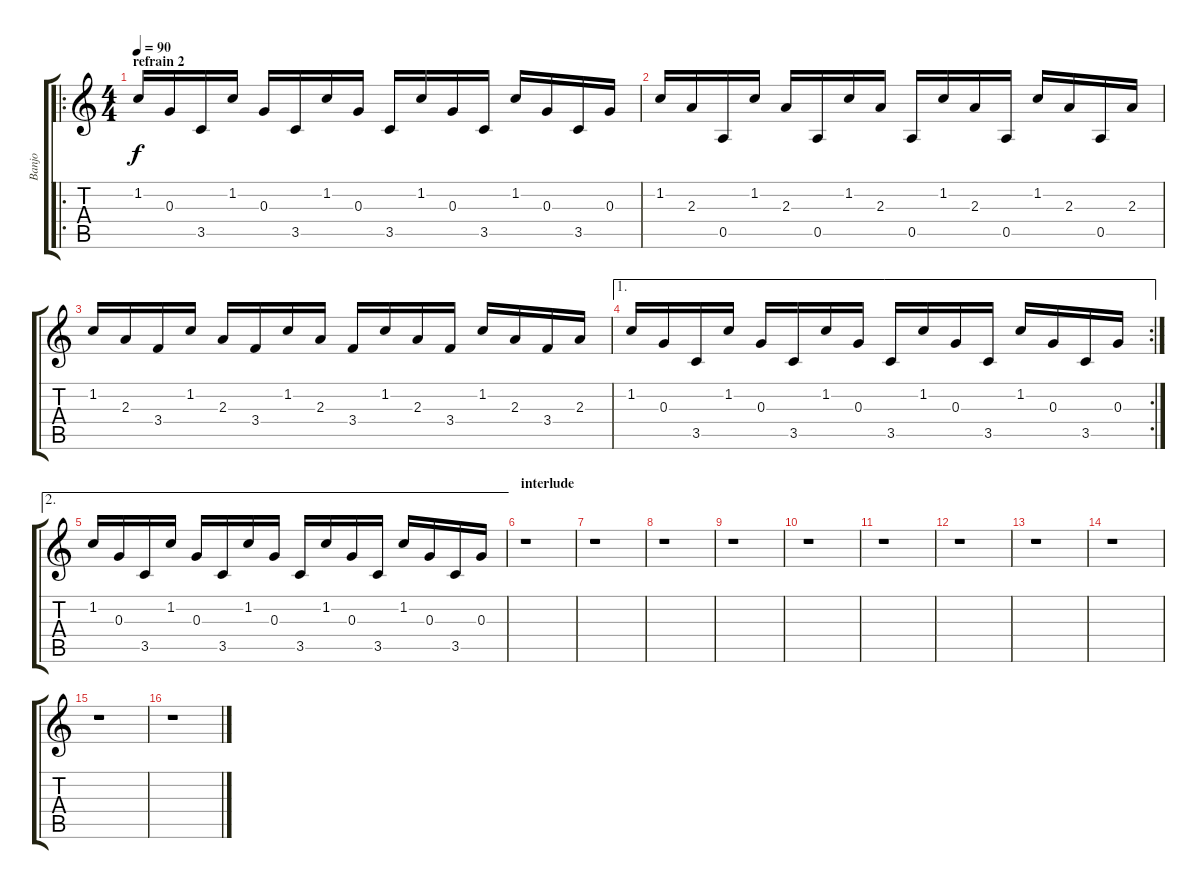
\track ("Banjo" "Banjo") {instrument banjo}
\staff {score tabs}
\tuning (E4 B3 G3 D3 A2 E2) {hide}
\displaytranspose 12
\ro
\ts (4 4)
\section ("" "refrain 2")
\tempo 90
\clef g2
\ks c
1.2.16{dy f} 0.3.16 3.5.16 1.2.16 0.3.16 3.5.16 1.2.16 0.3.16 3.5.16 1.2.16 0.3.16 3.5.16 1.2.16 0.3.16 3.5.16 0.3.16 |
1.2.16 2.3.16 0.5.16 1.2.16 2.3.16 0.5.16 1.2.16 2.3.16 0.5.16 1.2.16 2.3.16 0.5.16 1.2.16 2.3.16 0.5.16 2.3.16 |
1.2.16 2.3.16 3.4.16 1.2.16 2.3.16 3.4.16 1.2.16 2.3.16 3.4.16 1.2.16 2.3.16 3.4.16 1.2.16 2.3.16 3.4.16 2.3.16 |
\ae 1
\rc 2
1.2.16 0.3.16 3.5.16 1.2.16 0.3.16 3.5.16 1.2.16 0.3.16 3.5.16 1.2.16 0.3.16 3.5.16 1.2.16 0.3.16 3.5.16 0.3.16 |
\ae 2
1.2.16 0.3.16 3.5.16 1.2.16 0.3.16 3.5.16 1.2.16 0.3.16 3.5.16 1.2.16 0.3.16 3.5.16 1.2.16 0.3.16 3.5.16 0.3.16 |
\section ("" "interlude")
r.1 |
r.1 |
r.1 |
r.1 |
r.1 |
r.1 |
r.1 |
r.1 |
r.1 |
r.1 |
r.1
